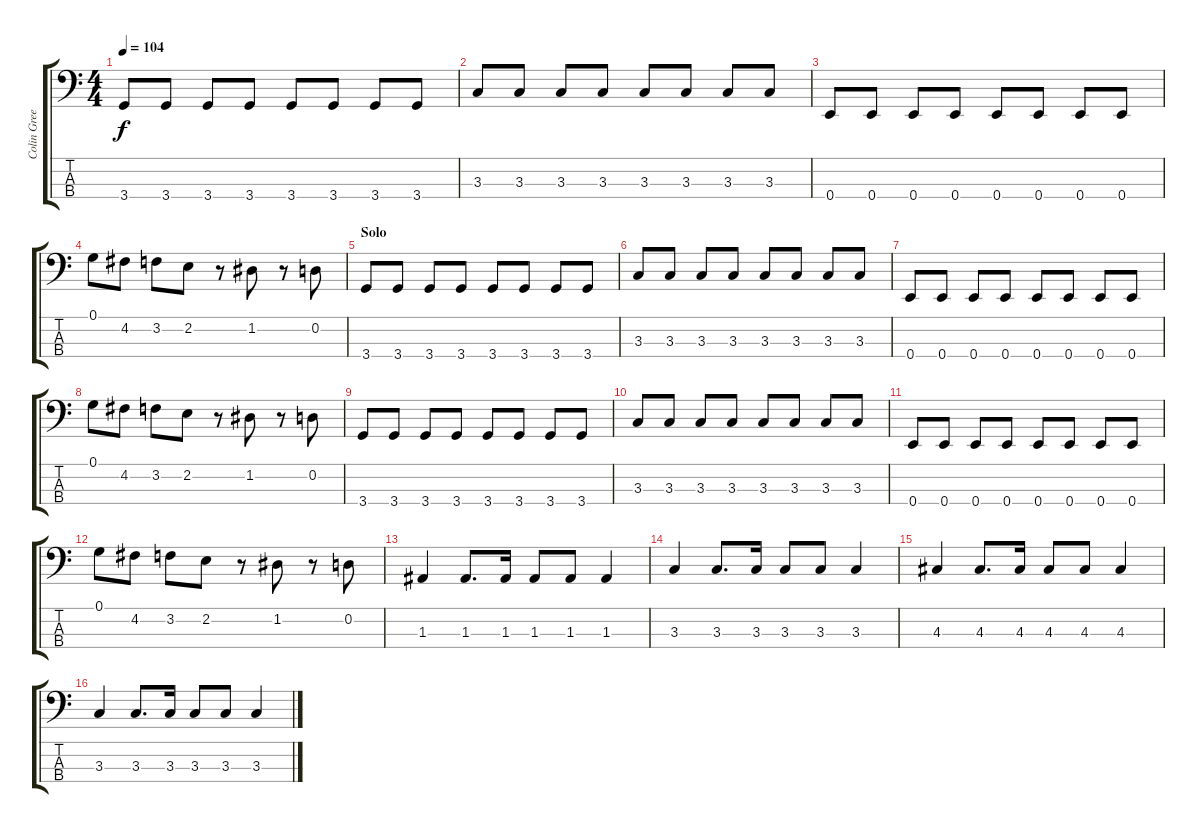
\track ("Colin Greenwood" "Colin Gree") {instrument electricbassfinger}
\staff {score tabs}
\tuning (G2 D2 A1 E1) {hide}
\ts (4 4)
\tempo 104
\clef f4
\ks c
3.4.8{dy f} 3.4.8 3.4.8 3.4.8 3.4.8 3.4.8 3.4.8 3.4.8 |
3.3.8 3.3.8 3.3.8 3.3.8 3.3.8 3.3.8 3.3.8 3.3.8 |
0.4.8 0.4.8 0.4.8 0.4.8 0.4.8 0.4.8 0.4.8 0.4.8 |
0.1.8 4.2.8 3.2.8 2.2.8 r.8 1.2.8 r.8 0.2.8 |
\section ("" "Solo")
3.4.8 3.4.8 3.4.8 3.4.8 3.4.8 3.4.8 3.4.8 3.4.8 |
3.3.8 3.3.8 3.3.8 3.3.8 3.3.8 3.3.8 3.3.8 3.3.8 |
0.4.8 0.4.8 0.4.8 0.4.8 0.4.8 0.4.8 0.4.8 0.4.8 |
0.1.8 4.2.8 3.2.8 2.2.8 r.8 1.2.8 r.8 0.2.8 |
3.4.8 3.4.8 3.4.8 3.4.8 3.4.8 3.4.8 3.4.8 3.4.8 |
3.3.8 3.3.8 3.3.8 3.3.8 3.3.8 3.3.8 3.3.8 3.3.8 |
0.4.8 0.4.8 0.4.8 0.4.8 0.4.8 0.4.8 0.4.8 0.4.8 |
0.1.8 4.2.8 3.2.8 2.2.8 r.8 1.2.8 r.8 0.2.8 |
1.3.4 1.3.8{d} 1.3.16 1.3.8 1.3.8 1.3.4 |
3.3.4 3.3.8{d} 3.3.16 3.3.8 3.3.8 3.3.4 |
4.3.4 4.3.8{d} 4.3.16 4.3.8 4.3.8 4.3.4 |
3.3.4 3.3.8{d} 3.3.16 3.3.8 3.3.8 3.3.4
